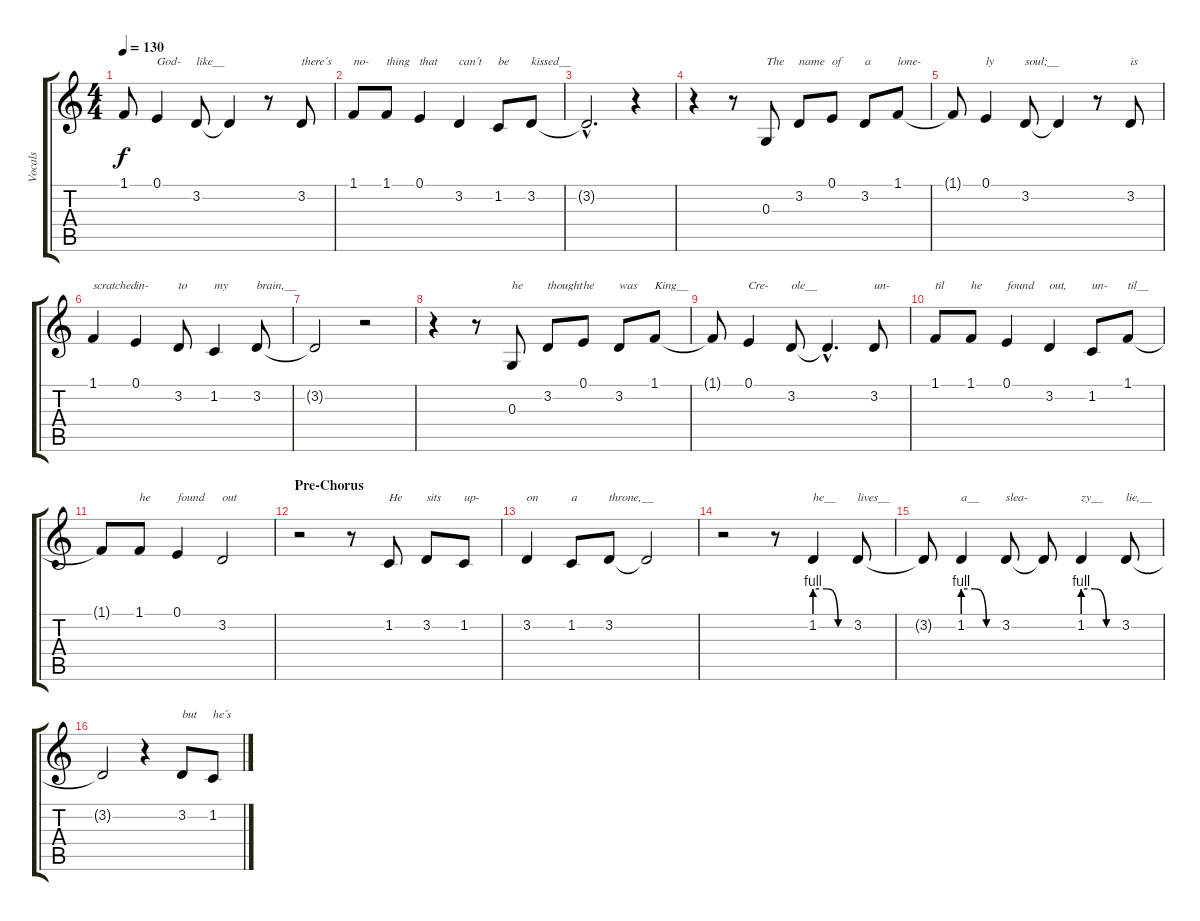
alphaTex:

\track ("Vocals" "Vocals") {instrument cello}
\staff {score tabs}
\tuning (E4 B3 G3 D3 A2 E2) {hide}
\ts (4 4)
\tempo 130
\clef g2
\ks c
1.1{t}.8{dy f} 0.1.4{txt "God-"} 3.2.8{txt "like__"} 3.2{t}.4 r.8 3.2.8{txt "there´s"} |
1.1.8{txt "no-"} 1.1.8{txt "thing"} 0.1.4{txt "that"} 3.2.4{txt "can´t"} 1.2.8{txt "be"} 3.2.8{txt "kissed__"} |
3.2{hac t}.2{d} r.4 |
r.4 r.8 0.3.8{txt "The"} 3.2.8{txt "name"} 0.1.8{txt "of"} 3.2.8{txt "a"} 1.1.8{txt "lone-"} |
1.1{t}.8 0.1.4{txt "ly"} 3.2.8{txt "soul;__"} 3.2{t}.4 r.8 3.2.8{txt "is"} |
1.1.4{txt "scratched"} 0.1.4{txt "in-"} 3.2.8{txt "to"} 1.2.4{txt "my"} 3.2.8{txt "brain,__"} |
3.2{t}.2 r.2 |
r.4 r.8 0.3.8{txt "he"} 3.2.8{txt "thought"} 0.1.8{txt "he"} 3.2.8{txt "was"} 1.1.8{txt "King__"} |
1.1{t}.8 0.1.4{txt "Cre-"} 3.2.8{txt "ole__"} 3.2{hac t}.4{d} 3.2.8{txt "un-"} |
1.1.8{txt "til"} 1.1.8{txt "he"} 0.1.4{txt "found"} 3.2.4{txt "out,"} 1.2.8{txt "un-"} 1.1.8{txt "til__"} |
1.1{t}.8 1.1.8{txt "he"} 0.1.4{txt "found"} 3.2.2{txt "out"} |
\section ("" "Pre-Chorus")
r.2 r.8 1.2.8{txt "He"} 3.2.8{txt "sits"} 1.2.8{txt "up-"} |
3.2.4{txt "on"} 1.2.8{txt "a"} 3.2.8{txt "throne,__"} 3.2{t}.2 |
r.2 r.8 1.2{be (custom 0 4 20 4 40 0 60 0)}.4{txt "he__"} 3.2.8{txt "lives__"} |
3.2{t}.8 1.2{be (custom 0 4 20 4 40 0 60 0)}.4{txt "a__"} 3.2.8{txt "slea-"} 3.2{t}.8 1.2{be (custom 0 4 20 4 40 0 60 0)}.4{txt "zy__"} 3.2.8{txt "lie,__"} |
3.2{t}.2 r.4 3.2.8{txt "but"} 1.2.8{txt "he´s"}
